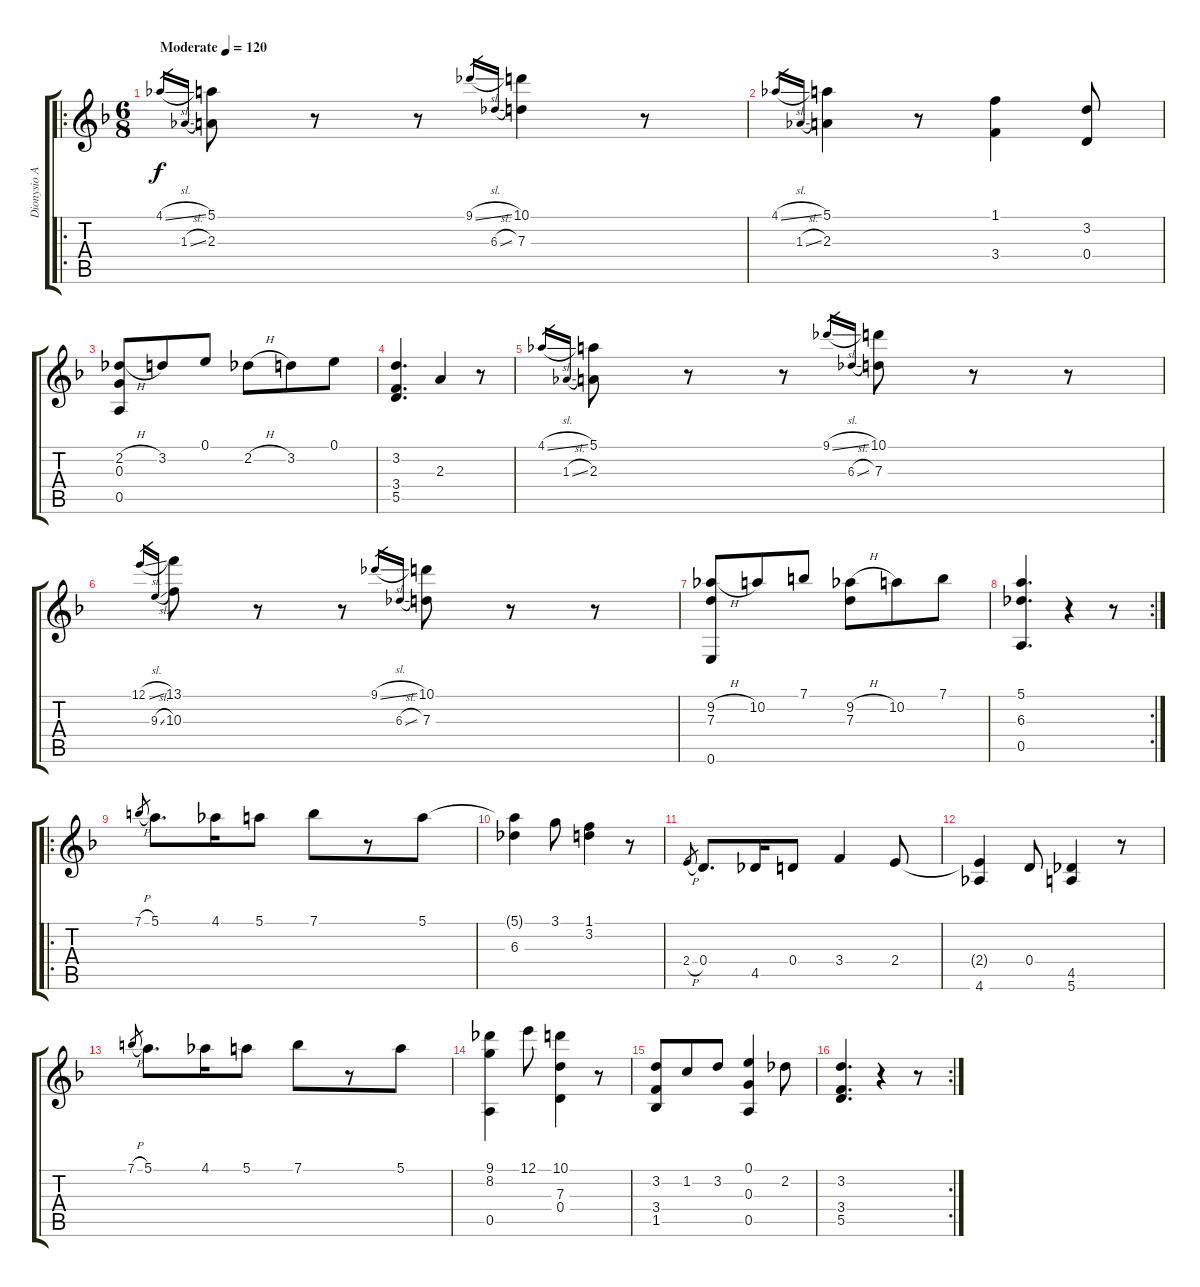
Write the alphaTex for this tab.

\track ("Dionysio Aguado" "Dionysio A") {instrument acousticguitarnylon}
\staff {score tabs}
\tuning (E4 B3 G3 D3 A2 E2) {hide}
\ro
\ts (6 8)
\tempo (120 "Moderate")
\clef g2
\ks f
4.1{sl}.16{gr dy f instrument acousticguitarnylon} 1.3{sl}.16{gr} (5.1 2.3).8 r.8 r.8 9.1{sl}.16{gr} 6.3{sl}.16{gr} (10.1 7.3).4 r.8 |
4.1{sl}.16{gr} 1.3{sl}.16{gr} (5.1 2.3).4 r.8 (1.1 3.4).4 (3.2 0.4).8 |
(2.2{h} 0.3 0.5).8 3.2.8 0.1.8 2.2{h}.8 3.2.8 0.1.8 |
(3.2 3.4 5.5).4{d} 2.3.4 r.8 |
4.1{sl}.16{gr} 1.3{sl}.16{gr} (5.1 2.3).8 r.8 r.8 9.1{sl}.16{gr} 6.3{sl}.16{gr} (10.1 7.3).8 r.8 r.8 |
12.1{sl}.16{gr} 9.3{sl}.16{gr} (13.1 10.3).8 r.8 r.8 9.1{sl}.16{gr} 6.3{sl}.16{gr} (10.1 7.3).8 r.8 r.8 |
(9.2{h} 7.3 0.6).8 10.2.8 7.1.8 (9.2{h} 7.3).8 10.2.8 7.1.8 |
\rc 2
(5.1 6.3 0.5).4{d} r.4 r.8 |
\ro
7.1{h}.8{gr} 5.1.8{d} 4.1.16 5.1.8 7.1.8 r.8 5.1.8 |
(5.1{t} 6.3).4 3.1.8 (1.1 3.2).4 r.8 |
2.4{h}.8{gr} 0.4.8{d} 4.5.16 0.4.8 3.4.4 2.4.8 |
(2.4{t} 4.6).4 0.4.8 (4.5 5.6).4 r.8 |
7.1{h}.8{gr} 5.1.8{d} 4.1.16 5.1.8 7.1.8 r.8 5.1.8 |
(9.1 8.2 0.5).4 12.1.8 (10.1 7.3 0.4).4 r.8 |
(3.2 3.4 1.5).8 1.2.8 3.2.8 (0.1 0.3 0.5).4 2.2.8 |
\rc 2
(3.2 3.4 5.5).4{d} r.4 r.8
